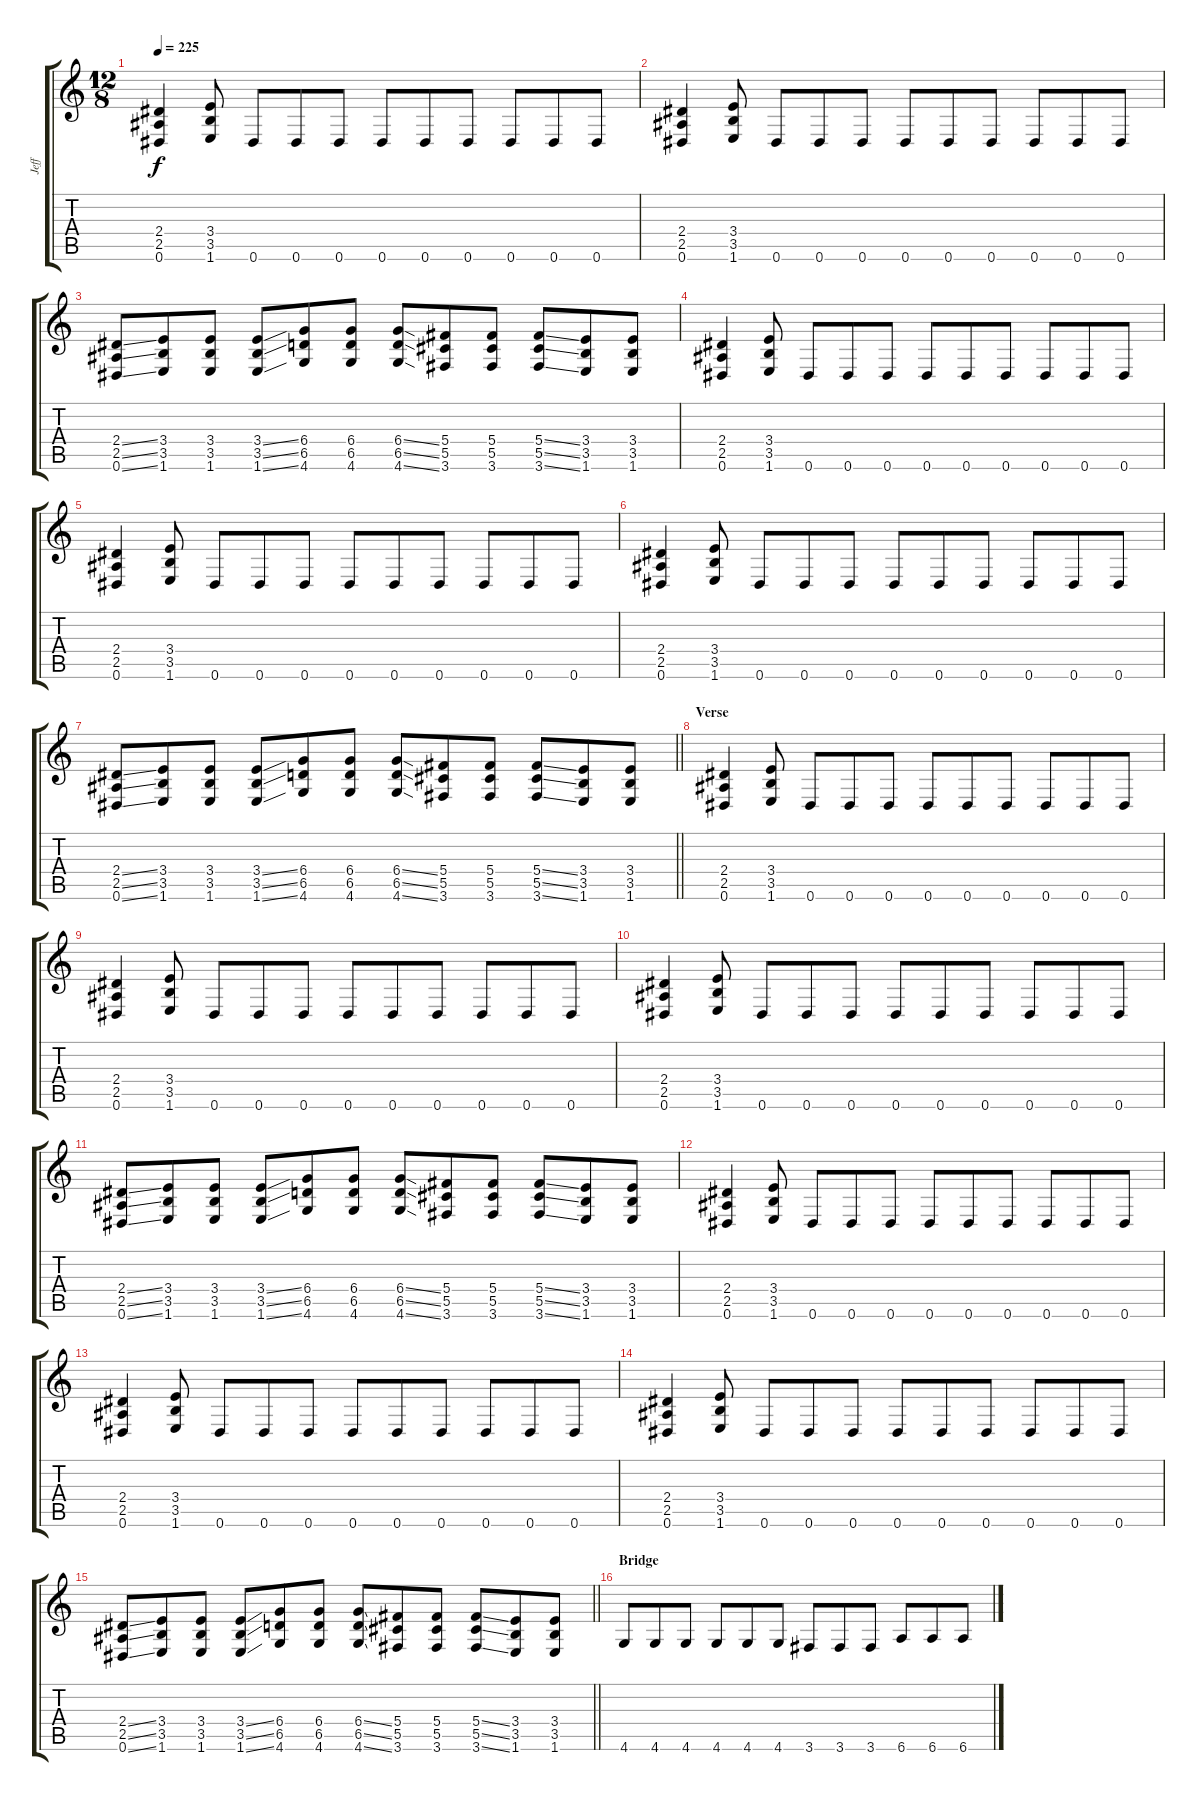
\track ("Jeff" "Jeff") {instrument distortionguitar}
\staff {score tabs}
\tuning (Eb4 Bb3 Gb3 Db3 Ab2 Eb2) {hide}
\ts (12 8)
\tempo 225
\clef g2
\ks c
(2.4 2.5 0.6).4{dy f} (3.4 3.5 1.6).8 0.6.8 0.6.8 0.6.8 0.6.8 0.6.8 0.6.8 0.6.8 0.6.8 0.6.8 |
(2.4 2.5 0.6).4 (3.4 3.5 1.6).8 0.6.8 0.6.8 0.6.8 0.6.8 0.6.8 0.6.8 0.6.8 0.6.8 0.6.8 |
(2.4{ss} 2.5{ss} 0.6{ss}).8 (3.4 3.5 1.6).8 (3.4 3.5 1.6).8 (3.4{ss} 3.5{ss} 1.6{ss}).8 (6.4 6.5 4.6).8 (6.4 6.5 4.6).8 (6.4{ss} 6.5{ss} 4.6{ss}).8 (5.4 5.5 3.6).8 (5.4 5.5 3.6).8 (5.4{ss} 5.5{ss} 3.6{ss}).8 (3.4 3.5 1.6).8 (3.4 3.5 1.6).8 |
(2.4 2.5 0.6).4 (3.4 3.5 1.6).8 0.6.8 0.6.8 0.6.8 0.6.8 0.6.8 0.6.8 0.6.8 0.6.8 0.6.8 |
(2.4 2.5 0.6).4 (3.4 3.5 1.6).8 0.6.8 0.6.8 0.6.8 0.6.8 0.6.8 0.6.8 0.6.8 0.6.8 0.6.8 |
(2.4 2.5 0.6).4 (3.4 3.5 1.6).8 0.6.8 0.6.8 0.6.8 0.6.8 0.6.8 0.6.8 0.6.8 0.6.8 0.6.8 |
\barLineRight lightlight
(2.4{ss} 2.5{ss} 0.6{ss}).8 (3.4 3.5 1.6).8 (3.4 3.5 1.6).8 (3.4{ss} 3.5{ss} 1.6{ss}).8 (6.4 6.5 4.6).8 (6.4 6.5 4.6).8 (6.4{ss} 6.5{ss} 4.6{ss}).8 (5.4 5.5 3.6).8 (5.4 5.5 3.6).8 (5.4{ss} 5.5{ss} 3.6{ss}).8 (3.4 3.5 1.6).8 (3.4 3.5 1.6).8 |
\section ("" "Verse")
(2.4 2.5 0.6).4 (3.4 3.5 1.6).8 0.6.8 0.6.8 0.6.8 0.6.8 0.6.8 0.6.8 0.6.8 0.6.8 0.6.8 |
(2.4 2.5 0.6).4 (3.4 3.5 1.6).8 0.6.8 0.6.8 0.6.8 0.6.8 0.6.8 0.6.8 0.6.8 0.6.8 0.6.8 |
(2.4 2.5 0.6).4 (3.4 3.5 1.6).8 0.6.8 0.6.8 0.6.8 0.6.8 0.6.8 0.6.8 0.6.8 0.6.8 0.6.8 |
(2.4{ss} 2.5{ss} 0.6{ss}).8 (3.4 3.5 1.6).8 (3.4 3.5 1.6).8 (3.4{ss} 3.5{ss} 1.6{ss}).8 (6.4 6.5 4.6).8 (6.4 6.5 4.6).8 (6.4{ss} 6.5{ss} 4.6{ss}).8 (5.4 5.5 3.6).8 (5.4 5.5 3.6).8 (5.4{ss} 5.5{ss} 3.6{ss}).8 (3.4 3.5 1.6).8 (3.4 3.5 1.6).8 |
(2.4 2.5 0.6).4 (3.4 3.5 1.6).8 0.6.8 0.6.8 0.6.8 0.6.8 0.6.8 0.6.8 0.6.8 0.6.8 0.6.8 |
(2.4 2.5 0.6).4 (3.4 3.5 1.6).8 0.6.8 0.6.8 0.6.8 0.6.8 0.6.8 0.6.8 0.6.8 0.6.8 0.6.8 |
(2.4 2.5 0.6).4 (3.4 3.5 1.6).8 0.6.8 0.6.8 0.6.8 0.6.8 0.6.8 0.6.8 0.6.8 0.6.8 0.6.8 |
\barLineRight lightlight
(2.4{ss} 2.5{ss} 0.6{ss}).8 (3.4 3.5 1.6).8 (3.4 3.5 1.6).8 (3.4{ss} 3.5{ss} 1.6{ss}).8 (6.4 6.5 4.6).8 (6.4 6.5 4.6).8 (6.4{ss} 6.5{ss} 4.6{ss}).8 (5.4 5.5 3.6).8 (5.4 5.5 3.6).8 (5.4{ss} 5.5{ss} 3.6{ss}).8 (3.4 3.5 1.6).8 (3.4 3.5 1.6).8 |
\section ("" "Bridge")
4.6.8 4.6.8 4.6.8 4.6.8 4.6.8 4.6.8 3.6.8 3.6.8 3.6.8 6.6.8 6.6.8 6.6.8
